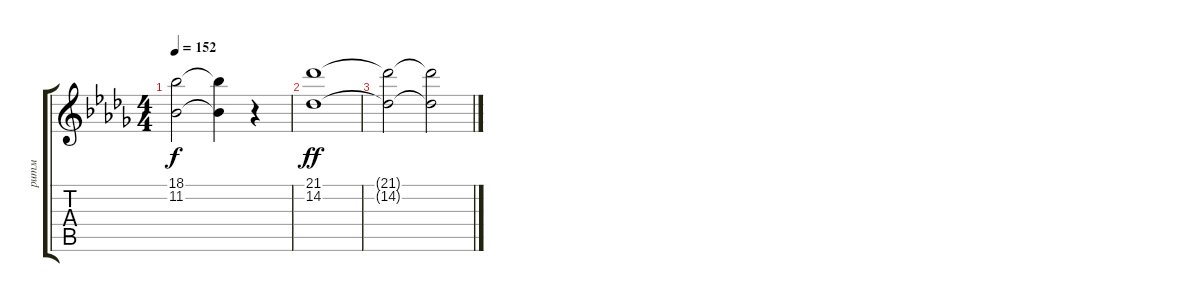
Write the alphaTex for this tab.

\track ("ритм" "ритм") {instrument acousticgrandpiano}
\staff {score tabs}
\tuning (E4 B3 G3 C3 G2 E2) {hide}
\ts (4 4)
\tempo 152
\clef g2
\ks bbminor
(18.1{t} 11.2{t}).2{dy f} (18.1{t} 11.2{t}).4 r.4 |
(21.1 14.2).1{dy ff} |
(21.1{t} 14.2{t}).2 (21.1{t} 14.2{t}).2
